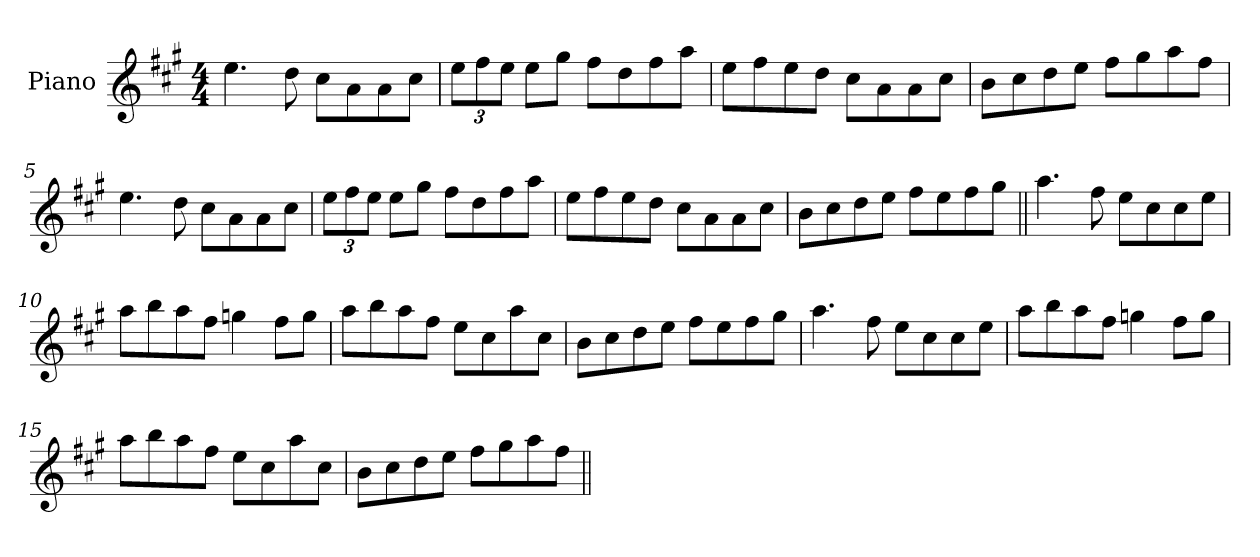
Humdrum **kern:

**kern
*part1
*staff1
*I"Piano
*I'Pno
*clefG2
*k[f#c#g#]
*A:
*M4/4
=1
4.ee\
8dd\
8cc#\L
8a\
8a\
8cc#\J
=2
12ee\L
12ff#\
12ee\J
8ee\L
8gg#\J
8ff#\L
8dd\
8ff#\
8aa\J
=3
8ee\L
8ff#\
8ee\
8dd\J
8cc#\L
8a\
8a\
8cc#\J
=4
8b\L
8cc#\
8dd\
8ee\J
8ff#\L
8gg#\
8aa\
8ff#\J
=5
4.ee\
8dd\
8cc#\L
8a\
8a\
8cc#\J
=6
12ee\L
12ff#\
12ee\J
8ee\L
8gg#\J
8ff#\L
8dd\
8ff#\
8aa\J
=7
8ee\L
8ff#\
8ee\
8dd\J
8cc#\L
8a\
8a\
8cc#\J
=8
8b\L
8cc#\
8dd\
8ee\J
8ff#\L
8ee\
8ff#\
8gg#\J
=9||
4.aa\
8ff#\
8ee\L
8cc#\
8cc#\
8ee\J
=10
8aa\L
8bb\
8aa\
8ff#\J
4ggn\
8ff#\L
8gg\J
=11
8aa\L
8bb\
8aa\
8ff#\J
8ee\L
8cc#\
8aa\
8cc#\J
=12
8b\L
8cc#\
8dd\
8ee\J
8ff#\L
8ee\
8ff#\
8gg#\J
=13
4.aa\
8ff#\
8ee\L
8cc#\
8cc#\
8ee\J
=14
8aa\L
8bb\
8aa\
8ff#\J
4ggn\
8ff#\L
8gg\J
=15
8aa\L
8bb\
8aa\
8ff#\J
8ee\L
8cc#\
8aa\
8cc#\J
=16
8b\L
8cc#\
8dd\
8ee\J
8ff#\L
8gg#\
8aa\
8ff#\J
=||
*-
